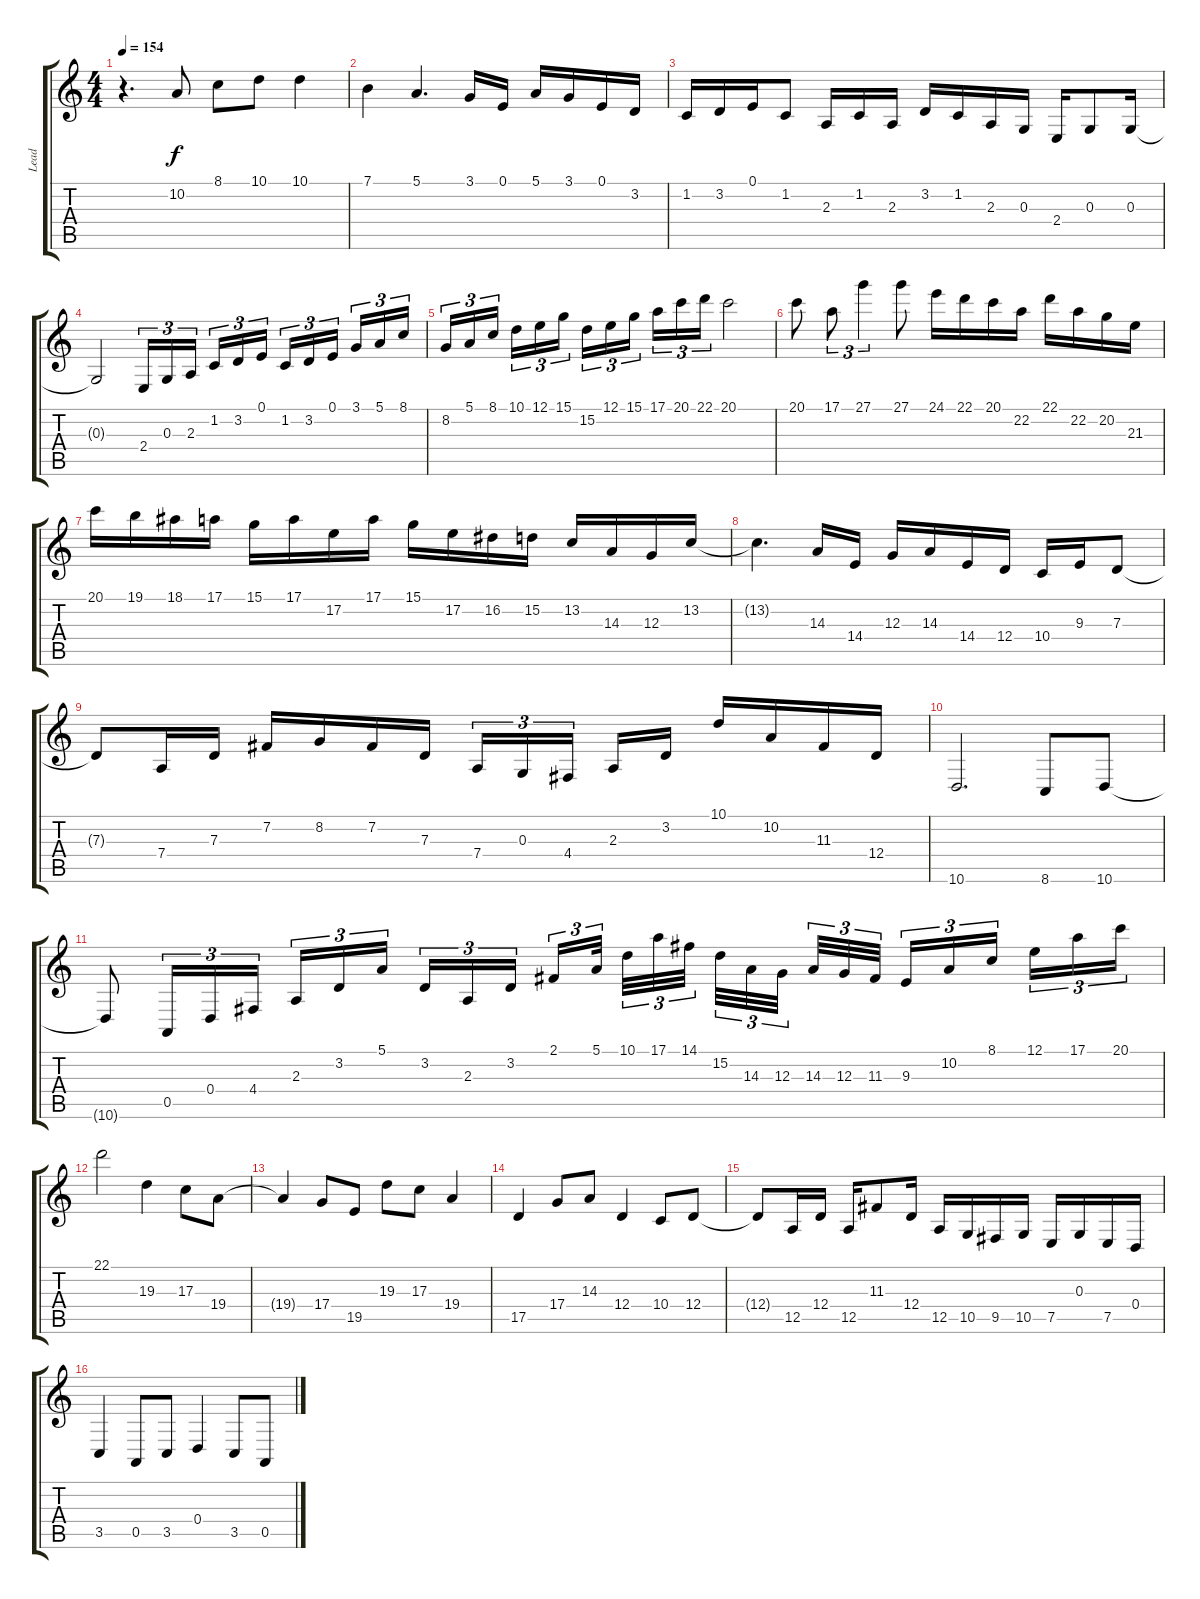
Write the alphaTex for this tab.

\track ("Lead" "Lead") {instrument lead1square}
\staff {score tabs}
\tuning (E4 B3 G3 D3 A2 E2) {hide}
\ts (4 4)
\tempo 154
\clef g2
\ks c
r.4{d dy f} 10.2.8 8.1.8 10.1.8 10.1.4 |
7.1.4 5.1.4{d} 3.1.16 0.1.16 5.1.16 3.1.16 0.1.16 3.2.16 |
1.2.16 3.2.16 0.1.16 1.2.8 2.3.16 1.2.16 2.3.16 3.2.16 1.2.16 2.3.16 0.3.16 2.4.16 0.3.8 0.3.16 |
0.3{t}.2 2.4.16{tu (3 2)} 0.3.16{tu (3 2)} 2.3.16{tu (3 2)} 1.2.16{tu (3 2)} 3.2.16{tu (3 2)} 0.1.16{tu (3 2)} 1.2.16{tu (3 2)} 3.2.16{tu (3 2)} 0.1.16{tu (3 2)} 3.1.16{tu (3 2)} 5.1.16{tu (3 2)} 8.1.16{tu (3 2)} |
8.2.16{tu (3 2)} 5.1.16{tu (3 2)} 8.1.16{tu (3 2)} 10.1.16{tu (3 2)} 12.1.16{tu (3 2)} 15.1.16{tu (3 2)} 15.2.16{tu (3 2)} 12.1.16{tu (3 2)} 15.1.16{tu (3 2)} 17.1.16{tu (3 2)} 20.1.16{tu (3 2)} 22.1.16{tu (3 2)} 20.1.2 |
20.1.8 17.1.8{tu (3 2)} 27.1.4{tu (3 2)} 27.1.8 24.1.16 22.1.16 20.1.16 22.2.16 22.1.16 22.2.16 20.2.16 21.3.16 |
20.1.16 19.1.16 18.1.16 17.1.16 15.1.16 17.1.16 17.2.16 17.1.16 15.1.16 17.2.16 16.2.16 15.2.16 13.2.16 14.3.16 12.3.16 13.2.16 |
13.2{t}.4{d} 14.3.16 14.4.16 12.3.16 14.3.16 14.4.16 12.4.16 10.4.16 9.3.16 7.3.8 |
7.3{t}.8 7.4.16 7.3.16 7.2.16 8.2.16 7.2.16 7.3.16 7.4.16{tu (3 2)} 0.3.16{tu (3 2)} 4.4.16{tu (3 2)} 2.3.16 3.2.16 10.1.16 10.2.16 11.3.16 12.4.16 |
10.6.2{d} 8.6.8 10.6.8 |
10.6{t}.8 0.5.16{tu (3 2)} 0.4.16{tu (3 2)} 4.4.16{tu (3 2)} 2.3.16{tu (3 2)} 3.2.16{tu (3 2)} 5.1.16{tu (3 2)} 3.2.16{tu (3 2)} 2.3.16{tu (3 2)} 3.2.16{tu (3 2)} 2.1.16{tu (3 2)} 5.1.32{tu (3 2)} 10.1.32{tu (3 2)} 17.1.32{tu (3 2)} 14.1.32{tu (3 2)} 15.2.32{tu (3 2)} 14.3.32{tu (3 2)} 12.3.32{tu (3 2)} 14.3.32{tu (3 2)} 12.3.32{tu (3 2)} 11.3.32{tu (3 2)} 9.3.16{tu (3 2)} 10.2.16{tu (3 2)} 8.1.16{tu (3 2)} 12.1.16{tu (3 2)} 17.1.16{tu (3 2)} 20.1.16{tu (3 2)} |
22.1.2 19.3.4 17.3.8 19.4.8 |
19.4{t}.4 17.4.8 19.5.8 19.3.8 17.3.8 19.4.4 |
17.5.4 17.4.8 14.3.8 12.4.4 10.4.8 12.4.8 |
12.4{t}.8 12.5.16 12.4.16 12.5.16 11.3.8 12.4.16 12.5.16 10.5.16 9.5.16 10.5.16 7.5.16 0.3.16 7.5.16 0.4.16 |
3.5.4 0.5.8 3.5.8 0.4.4 3.5.8 0.5.8
